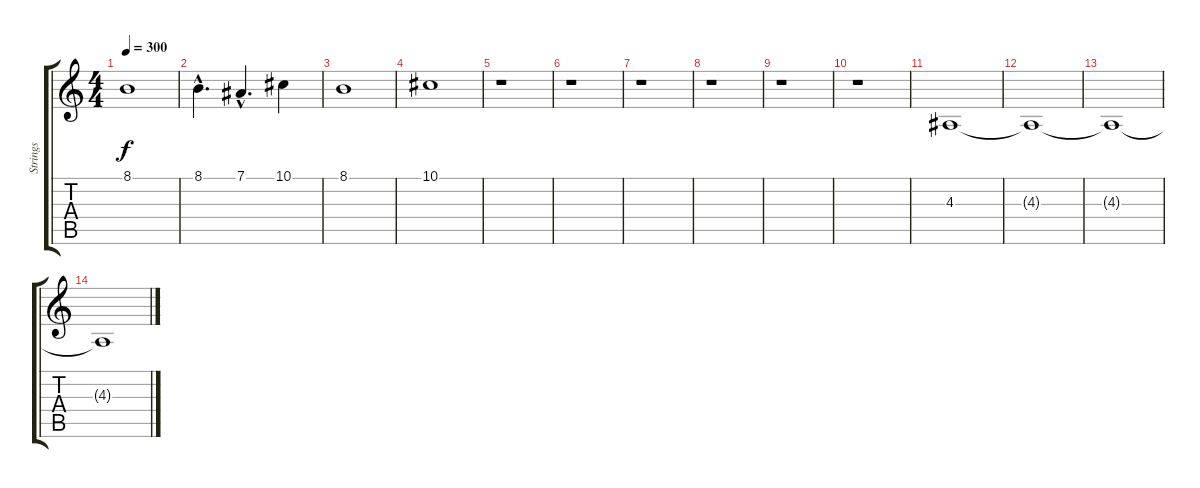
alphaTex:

\track ("Strings" "Strings") {instrument stringensemble1}
\staff {score tabs}
\tuning (Eb4 Bb3 Gb3 Db3 Ab2 Eb2) {hide}
\ts (4 4)
\tempo 300
\clef g2
\ks c
8.1.1{dy f} |
8.1{hac}.4{d} 7.1{hac}.4{d} 10.1.4 |
8.1.1 |
10.1.1 |
r.1 |
r.1 |
r.1 |
r.1 |
r.1 |
r.1 |
4.3.1 |
4.3{t}.1 |
4.3{t}.1 |
4.3{t}.1
